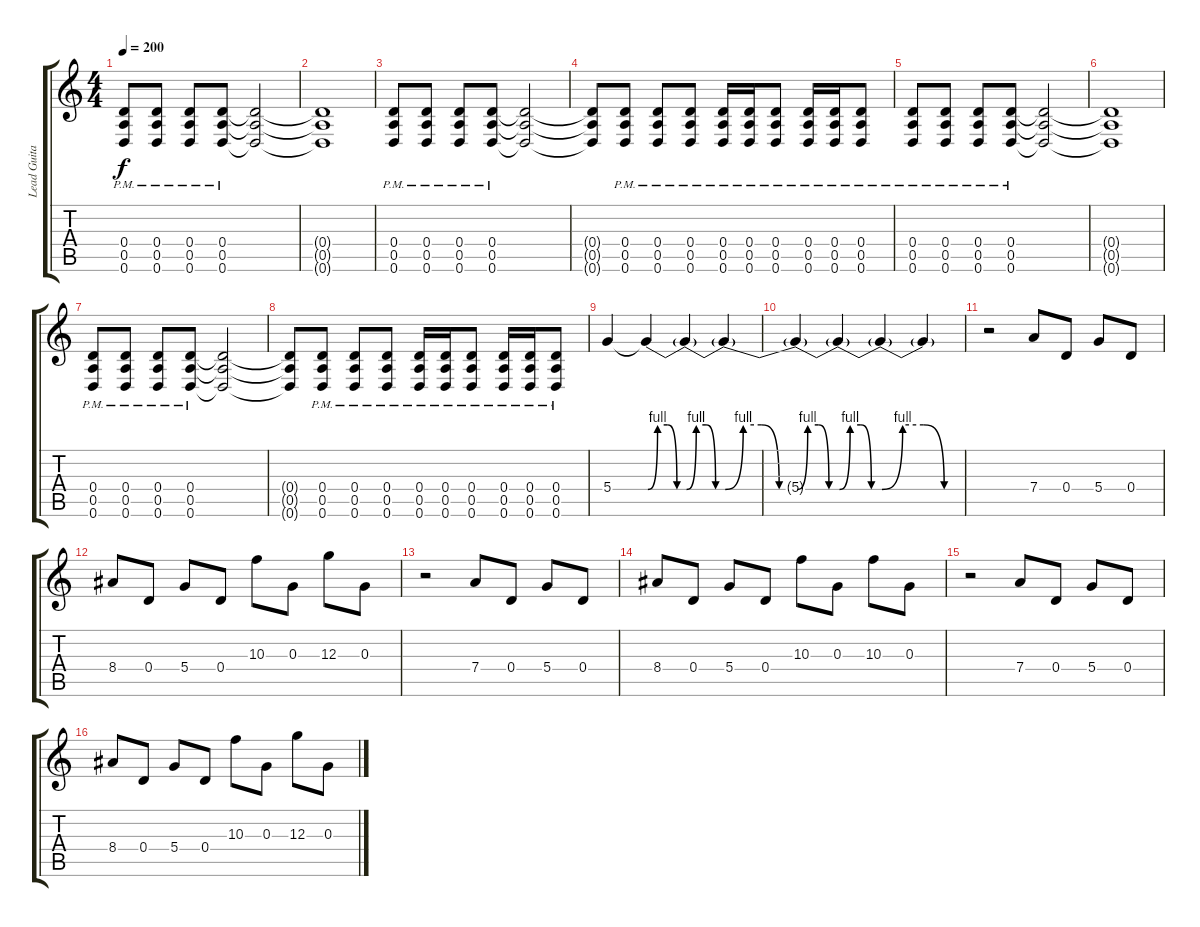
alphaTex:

\track ("Lead Guitar - Eric Lambert" "Lead Guita") {instrument distortionguitar}
\staff {score tabs}
\tuning (E4 B3 G3 D3 A2 D2) {hide}
\ts (4 4)
\tempo 200
\clef g2
\ks c
(0.4 0.5 0.6{pm}).8{dy f} (0.4 0.5 0.6{pm}).8 (0.4 0.5 0.6{pm}).8 (0.4 0.5 0.6{pm}).8 (0.4{t} 0.5{t} 0.6{t}).2 |
(0.4{t} 0.5{t} 0.6{t}).1 |
(0.4 0.5 0.6{pm}).8 (0.4 0.5 0.6{pm}).8 (0.4 0.5 0.6{pm}).8 (0.4 0.5 0.6{pm}).8 (0.4{t} 0.5{t} 0.6{t}).2 |
(0.4{t} 0.5{t} 0.6{t}).8 (0.4 0.5 0.6{pm}).8 (0.4 0.5 0.6{pm}).8 (0.4 0.5 0.6{pm}).8 (0.4 0.5 0.6{pm}).16 (0.4 0.5 0.6{pm}).16 (0.4 0.5 0.6{pm}).8 (0.4 0.5 0.6{pm}).16 (0.4 0.5 0.6{pm}).16 (0.4 0.5 0.6{pm}).8 |
(0.4 0.5 0.6{pm}).8 (0.4 0.5 0.6{pm}).8 (0.4 0.5 0.6{pm}).8 (0.4 0.5 0.6{pm}).8 (0.4{t} 0.5{t} 0.6{t}).2 |
(0.4{t} 0.5{t} 0.6{t}).1 |
(0.4 0.5 0.6{pm}).8 (0.4 0.5 0.6{pm}).8 (0.4 0.5 0.6{pm}).8 (0.4 0.5 0.6{pm}).8 (0.4{t} 0.5{t} 0.6{t}).2 |
(0.4{t} 0.5{t} 0.6{t}).8 (0.4 0.5 0.6{pm}).8 (0.4 0.5 0.6{pm}).8 (0.4 0.5 0.6{pm}).8 (0.4 0.5 0.6{pm}).16 (0.4 0.5 0.6{pm}).16 (0.4 0.5 0.6{pm}).8 (0.4 0.5 0.6{pm}).16 (0.4 0.5 0.6{pm}).16 (0.4 0.5 0.6{pm}).8 |
5.4.4 5.4{be (custom 0 0 15 4 30 4 45 0 60 0) t}.4 5.4{be (custom 0 0 15 4 30 4 45 0 60 0) t}.4 5.4{be (custom 0 0 15 4 30 4 45 0 60 0) t}.4 |
5.4{be (custom 0 0 15 4 30 4 45 0 60 0) t}.4 5.4{be (custom 0 0 15 4 30 4 45 0 60 0) t}.4 5.4{be (custom 0 0 15 4 30 4 45 0 60 0) t}.4 5.4{t}.4 |
r.2 7.4.8 0.4.8 5.4.8 0.4.8 |
8.4.8 0.4.8 5.4.8 0.4.8 10.3.8 0.3.8 12.3.8 0.3.8 |
r.2 7.4.8 0.4.8 5.4.8 0.4.8 |
8.4.8 0.4.8 5.4.8 0.4.8 10.3.8 0.3.8 10.3.8 0.3.8 |
r.2 7.4.8 0.4.8 5.4.8 0.4.8 |
8.4.8 0.4.8 5.4.8 0.4.8 10.3.8 0.3.8 12.3.8 0.3.8
